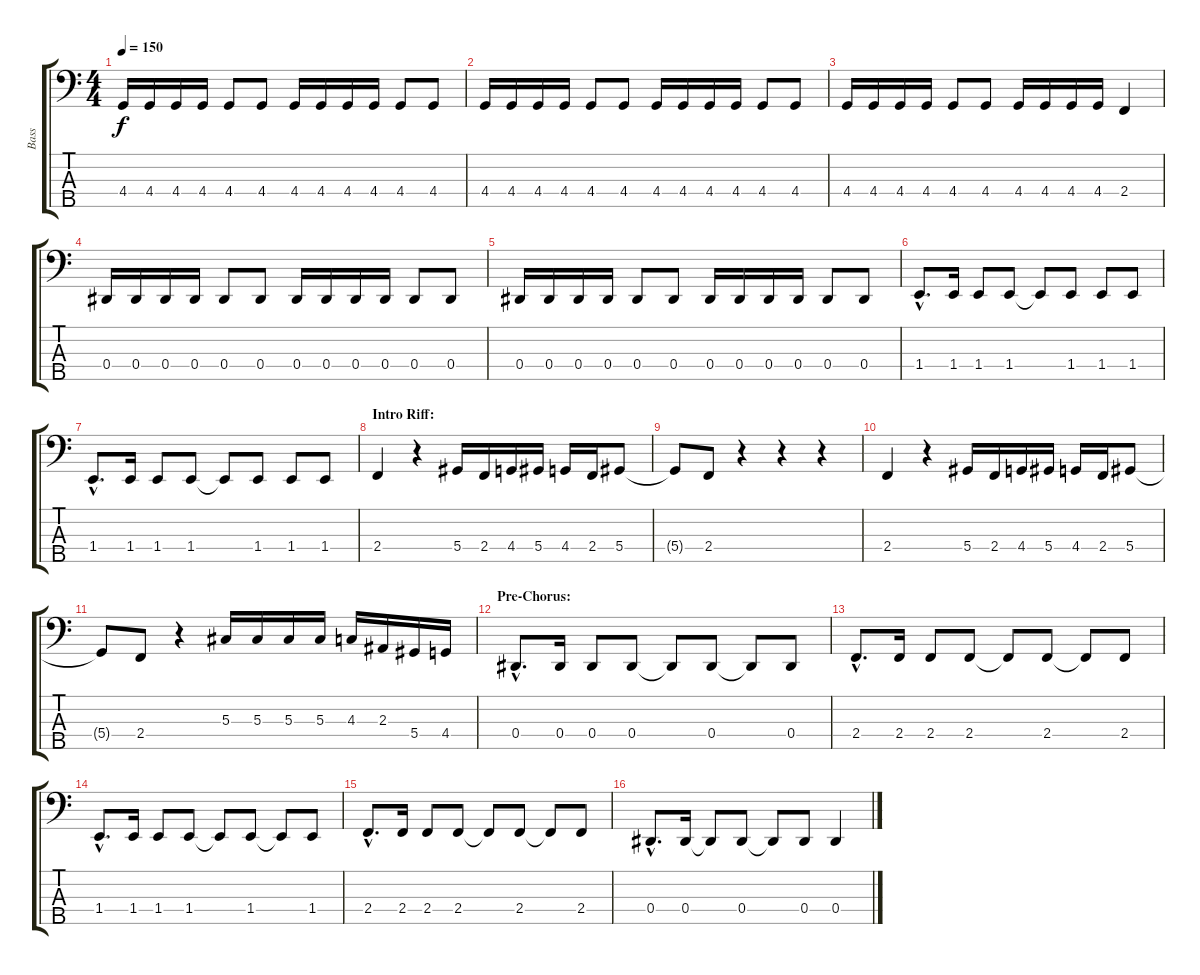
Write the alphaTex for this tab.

\track ("Bass" "Bass") {instrument electricbasspick}
\staff {score tabs}
\tuning (Gb2 Db2 Ab1 Eb1 Bb0) {hide}
\ts (4 4)
\tempo 150
\clef f4
\ks c
4.4.16{dy f} 4.4.16 4.4.16 4.4.16 4.4.8 4.4.8 4.4.16 4.4.16 4.4.16 4.4.16 4.4.8 4.4.8 |
4.4.16 4.4.16 4.4.16 4.4.16 4.4.8 4.4.8 4.4.16 4.4.16 4.4.16 4.4.16 4.4.8 4.4.8 |
4.4.16 4.4.16 4.4.16 4.4.16 4.4.8 4.4.8 4.4.16 4.4.16 4.4.16 4.4.16 2.4.4 |
0.4.16 0.4.16 0.4.16 0.4.16 0.4.8 0.4.8 0.4.16 0.4.16 0.4.16 0.4.16 0.4.8 0.4.8 |
0.4.16 0.4.16 0.4.16 0.4.16 0.4.8 0.4.8 0.4.16 0.4.16 0.4.16 0.4.16 0.4.8 0.4.8 |
1.4{hac}.8{d} 1.4.16 1.4.8 1.4.8 1.4{t}.8 1.4.8 1.4.8 1.4.8 |
1.4{hac}.8{d} 1.4.16 1.4.8 1.4.8 1.4{t}.8 1.4.8 1.4.8 1.4.8 |
\section ("" "Intro Riff:")
2.4.4 r.4 5.4.16 2.4.16 4.4.16 5.4.16 4.4.16 2.4.16 5.4.8 |
5.4{t}.8 2.4.8 r.4 r.4 r.4 |
2.4.4 r.4 5.4.16 2.4.16 4.4.16 5.4.16 4.4.16 2.4.16 5.4.8 |
5.4{t}.8 2.4.8 r.4 5.3.16 5.3.16 5.3.16 5.3.16 4.3.16 2.3.16 5.4.16 4.4.16 |
\section ("" "Pre-Chorus:")
0.4{hac}.8{d} 0.4.16 0.4.8 0.4.8 0.4{t}.8 0.4.8 0.4{t}.8 0.4.8 |
2.4{hac}.8{d} 2.4.16 2.4.8 2.4.8 2.4{t}.8 2.4.8 2.4{t}.8 2.4.8 |
1.4{hac}.8{d} 1.4.16 1.4.8 1.4.8 1.4{t}.8 1.4.8 1.4{t}.8 1.4.8 |
2.4{hac}.8{d} 2.4.16 2.4.8 2.4.8 2.4{t}.8 2.4.8 2.4{t}.8 2.4.8 |
0.4{hac}.8{d} 0.4.16 0.4{t}.8 0.4.8 0.4{t}.8 0.4.8 0.4.4
